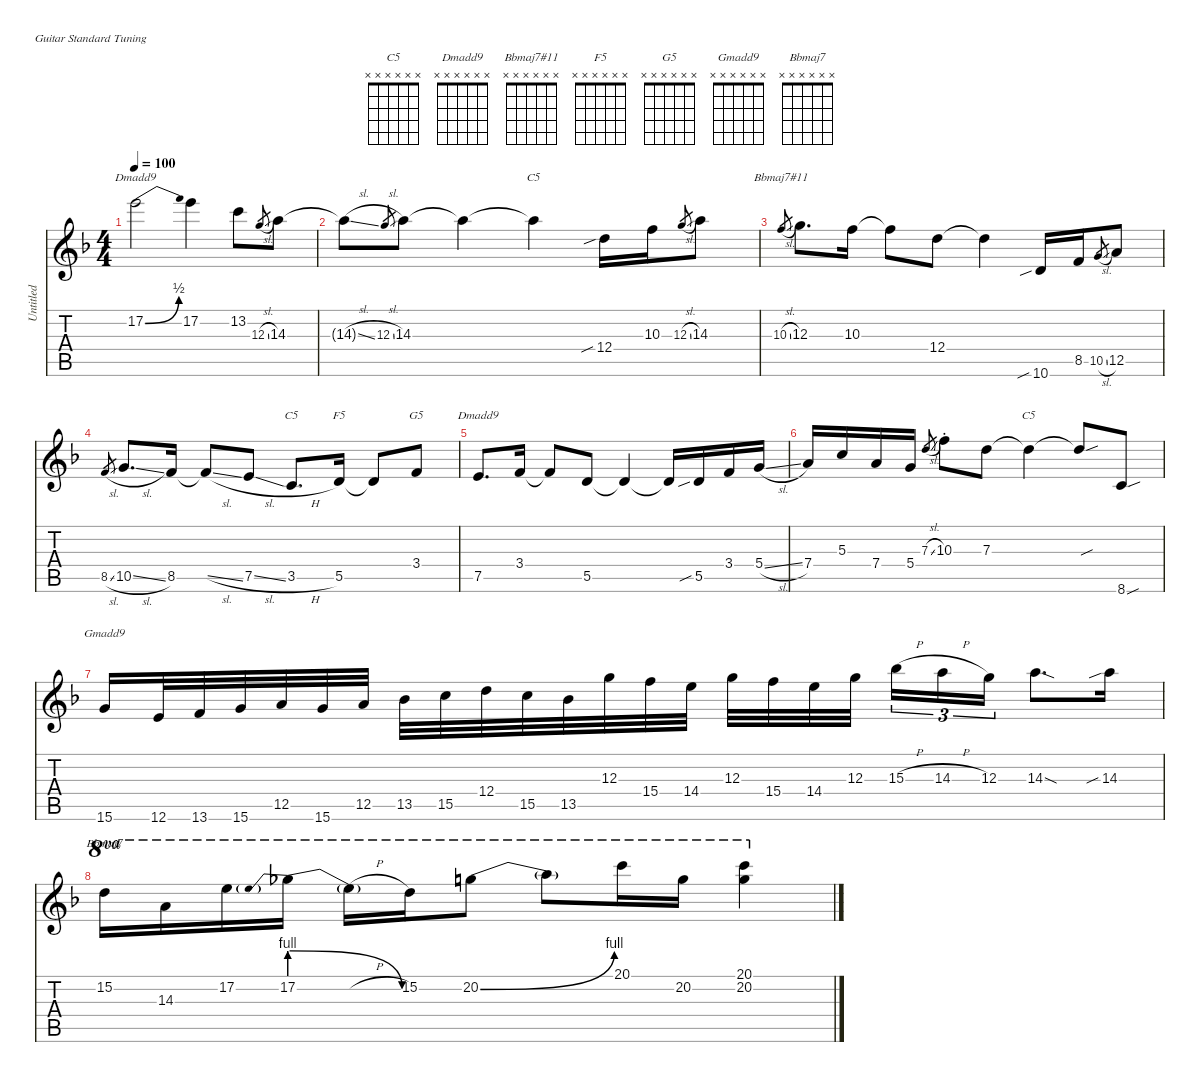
\defaultSystemsLayout 4
\hideDynamics
\bracketExtendMode nobrackets
\otherSystemsTrackNameOrientation horizontal
\track ("Untitled" "Untitled") {instrument overdrivenguitar}
\staff {score tabs}
\tuning (E4 B3 G3 D3 A2 E2)
\chord ("C5" x x x x x x)
\chord ("Dmadd9" x x x x x x)
\chord ("Bbmaj7#11" x x x x x x)
\chord ("F5" x x x x x x)
\chord ("G5" x x x x x x)
\chord ("Gmadd9" x x x x x x)
\chord ("Bbmaj7" x x x x x x)
\ts (4 4)
\tempo 100
\clef g2
\ks dminor
17.2{be (bend 0 0 60 2) acc forcenatural}.2{ch "Dmadd9" dy mf beam Down} 17.2{acc forcenatural}.4{beam Down} 13.2{acc forcenatural}.8{beam Down} 12.3{sl acc forcenatural}.8{gr beam Up} 14.3{acc forcenatural}.8{beam Down} |
14.3{sl t acc forcenatural}.8{beam Down} 12.3{sl acc forcenatural}.8{gr beam Up} 14.3{acc forcenatural}.8{beam Down} 14.3{t acc forcenatural}.4{beam Down} 14.3{t acc forcenatural}.4{ch "C5" beam Down} 12.4{sib acc forcenatural}.16{beam Down} 10.3{acc forcenatural}.16{beam Down} 12.3{sl acc forcenatural}.8{gr beam Up} 14.3{acc forcenatural}.8{beam Down} |
10.3{sl acc forcenatural}.8{ch "Bbmaj7#11" gr beam Up} 12.3{acc forcenatural}.8{d beam Down} 10.3{acc forcenatural}.16{beam Down} 10.3{t acc forcenatural}.8{beam Down} 12.4{acc forcenatural}.8{beam Down} 12.4{t acc forcenatural}.4{beam Down} 10.6{sib acc forcenatural}.16{beam Up} 8.5{acc forcenatural}.16{beam Up} 10.5{sl acc forcenatural}.8{gr beam Up} 12.5{acc forcenatural}.8{beam Up} |
8.5{sl acc forcenatural}.8{gr beam Up} 10.5{sl acc forcenatural}.8{d beam Up} 8.5{acc forcenatural}.16{beam Up} 8.5{sl t acc forcenatural}.8{beam Up} 7.5{sl acc forcenatural}.8{beam Up} 3.5{h acc forcenatural}.8{d ch "C5" beam Up} 5.5{acc forcenatural}.16{ch "F5" beam Up} 5.5{t acc forcenatural}.8{beam Up} 3.4{acc forcenatural}.8{ch "G5" beam Up} |
7.5{acc forcenatural}.8{d ch "Dmadd9" beam Up} 3.4{acc forcenatural}.16{beam Up} 3.4{t acc forcenatural}.8{beam Up} 5.5{acc forcenatural}.8{beam Up} 5.5{t acc forcenatural}.4{beam Up} 5.5{t acc forcenatural}.16{beam Up} 5.5{sib acc forcenatural}.16{beam Up} 3.4{acc forcenatural}.16{beam Up} 5.4{sl acc forcenatural}.16{beam Up} |
7.4{acc forcenatural}.16{beam Up} 5.3{acc forcenatural}.16{beam Up} 7.4{acc forcenatural}.16{beam Up} 5.4{acc forcenatural}.16{beam Up} 7.3{sl acc forcenatural}.8{gr beam Up} 10.3{st acc forcenatural}.8{beam Down} 7.3{acc forcenatural}.8{beam Down} 7.3{t acc forcenatural}.4{ch "C5" beam Down} 7.3{sou t acc forcenatural}.8{beam Up} 8.6{sou acc forcenatural}.8{beam Up} |
15.6{acc forcenatural}.16{ch "Gmadd9" beam Up} 12.6{acc forcenatural}.32{beam Up} 13.6{acc forcenatural}.32{beam Up} 15.6{acc forcenatural}.32{beam Up} 12.5{acc forcenatural}.32{beam Up} 15.6{acc forcenatural}.32{beam Up} 12.5{acc forcenatural}.32{beam Up} 13.5{acc b}.32{beam Down} 15.5{acc forcenatural}.32{beam Down} 12.4{acc forcenatural}.32{beam Down} 15.5{acc forcenatural}.32{beam Down} 13.5{acc b}.32{beam Down} 12.3{acc forcenatural}.32{beam Down} 15.4{acc forcenatural}.32{beam Down} 14.4{acc forcenatural}.32{beam Down} 12.3{acc forcenatural}.32{beam Down} 15.4{acc forcenatural}.32{beam Down} 14.4{acc forcenatural}.32{beam Down} 12.3{acc forcenatural}.32{beam Down} 15.3{h acc b}.16{tu (3 2) beam Down} 14.3{h acc forcenatural}.16{tu (3 2) beam Down} 12.3{acc forcenatural}.16{tu (3 2) beam Down} 14.3{sod acc forcenatural}.8{d beam Down} 14.3{sib acc forcenatural}.16{beam Down} |
15.2{acc forcenatural}.16{ch "Bbmaj7" ot 8va beam Down} 14.3{acc forcenatural}.16{ot 8va beam Down} 17.2{acc forcenatural}.16{ot 8va beam Down} 17.2{be (prebendrelease 0 4 60 0)}.16{ot 8va beam Down} 17.2{h t acc forcenatural}.16{ot 8va beam Down} 15.2{acc forcenatural}.16{ot 8va beam Down} 20.2{be (bend 0 0 60 4) acc forcenatural}.8{ot 8va beam Down} 20.2{t}.8{ot 8va beam Down} 20.1{acc forcenatural}.16{ot 8va beam Down} 20.2{acc forcenatural}.16{ot 8va beam Down} (20.1{acc forcenatural} 20.2{acc forcenatural}).4{ot 8va beam Down}
